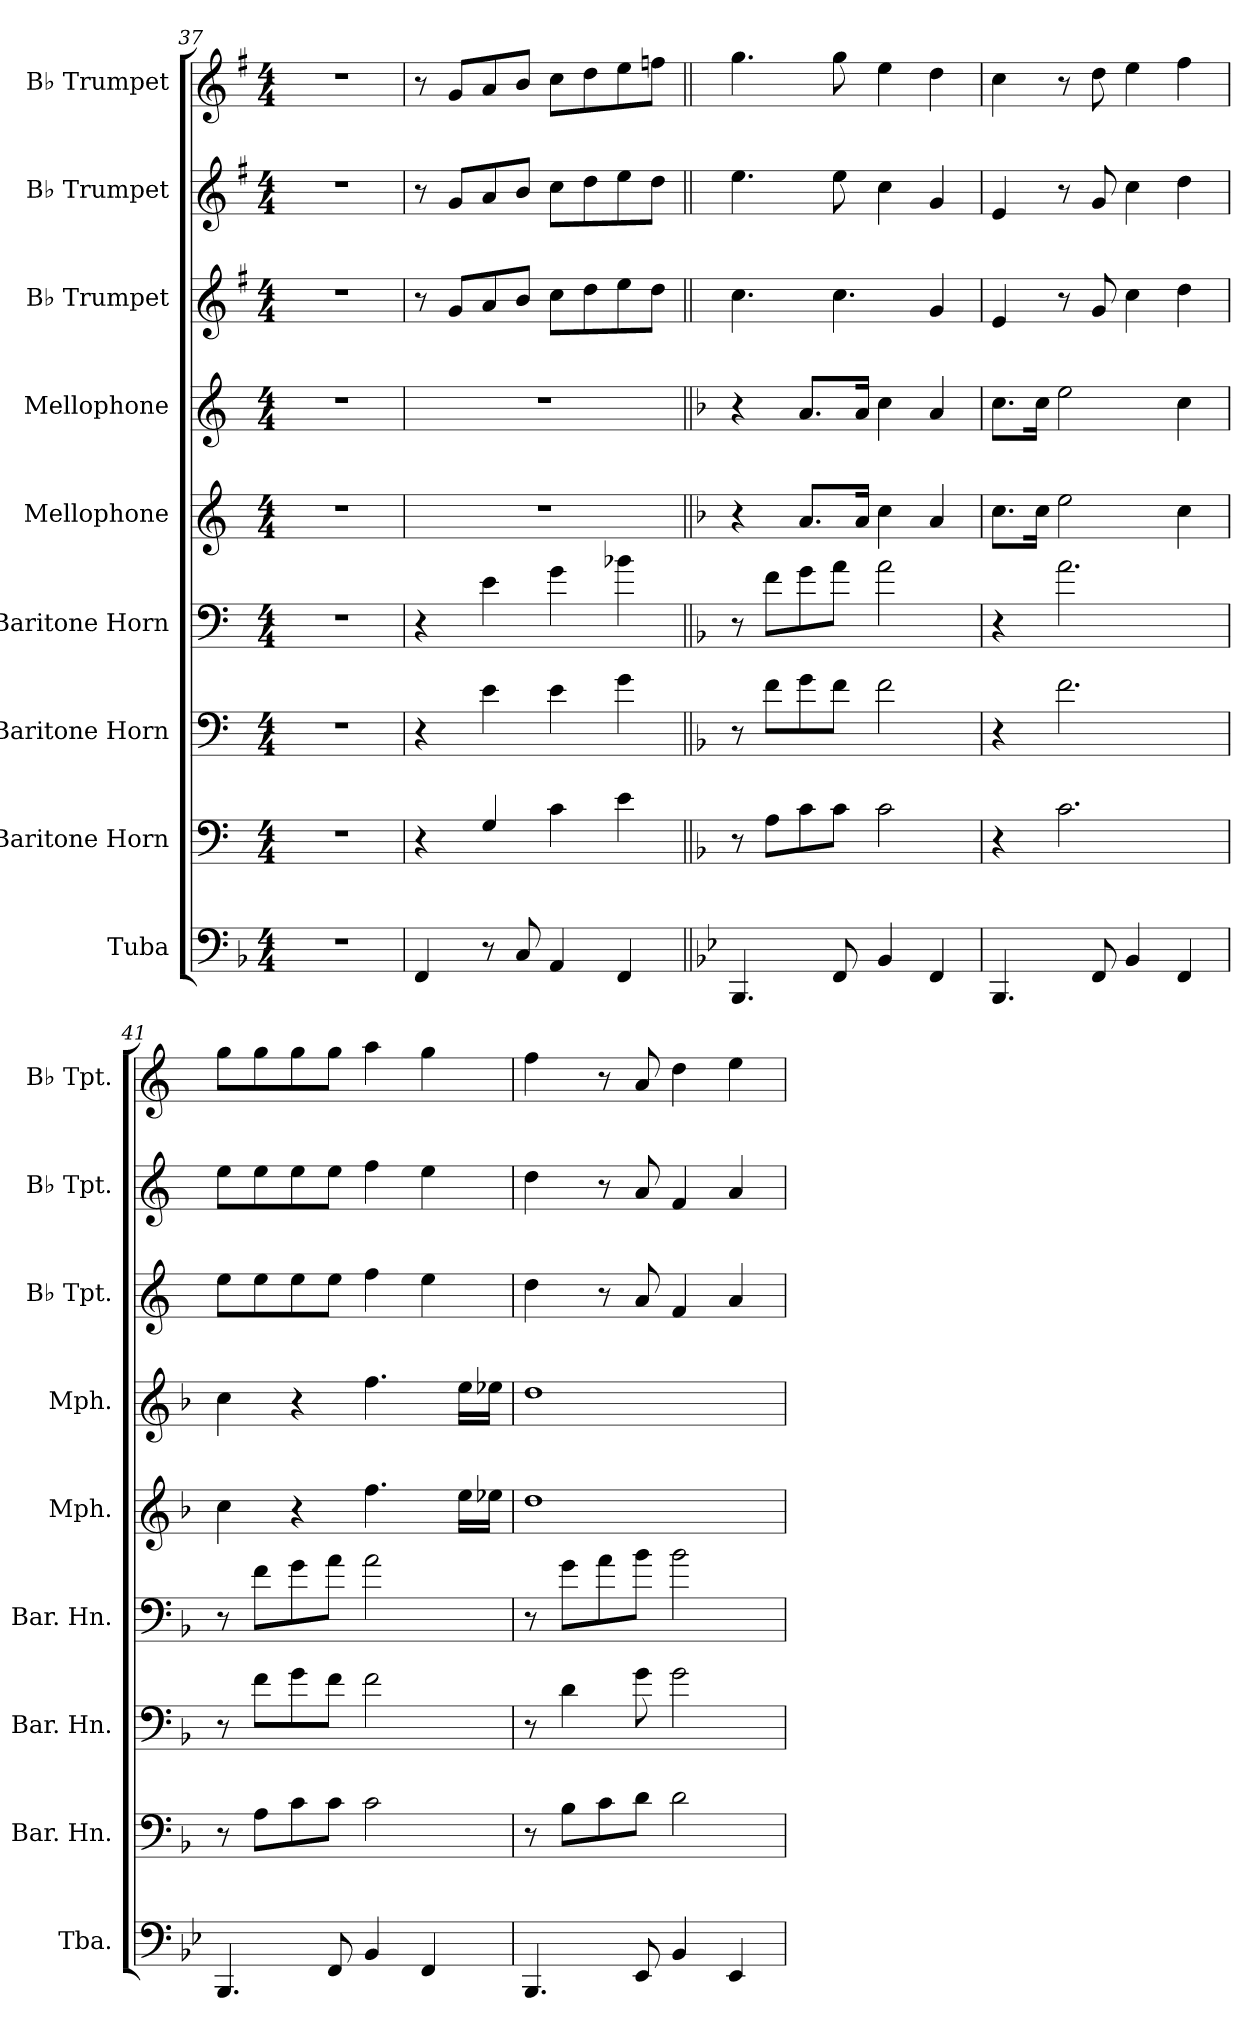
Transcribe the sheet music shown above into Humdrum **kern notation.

**kern	**kern	**kern	**kern	**kern	**kern	**kern	**kern	**kern
*part9	*part8	*part7	*part6	*part5	*part4	*part3	*part2	*part1
*staff9	*staff8	*staff7	*staff6	*staff5	*staff4	*staff3	*staff2	*staff1
*I"Tuba	*I"Baritone Horn	*I"Baritone Horn	*I"Baritone Horn	*I"Mellophone	*I"Mellophone	*I"B♭ Trumpet	*I"B♭ Trumpet	*I"B♭ Trumpet
*I'Tba.	*I'Bar. Hn.	*I'Bar. Hn.	*I'Bar. Hn.	*I'Mph.	*I'Mph.	*I'B♭ Tpt.	*I'B♭ Tpt.	*I'B♭ Tpt.
*clefF4	*clefF4	*clefF4	*clefF4	*clefG2	*clefG2	*clefG2	*clefG2	*clefG2
*	*ITrd4c7	*ITrd4c7	*ITrd4c7	*ITrd4c7	*ITrd4c7	*ITrd1c2	*ITrd1c2	*ITrd1c2
*k[b-]	*k[b-]	*k[b-]	*k[b-]	*k[b-]	*k[b-]	*k[b-]	*k[b-]	*k[b-]
*M4/4	*M4/4	*M4/4	*M4/4	*M4/4	*M4/4	*M4/4	*M4/4	*M4/4
=37	=37	=37	=37	=37	=37	=37	=37	=37
1r	1r	1r	1r	1r	1r	1r	1r	1r
!!LO:PB:g=z
=38	=38	=38	=38	=38	=38	=38	=38	=38
4FF/	4r	4r	4r	1r	1r	8r	8r	8r
.	.	.	.	.	.	8f/L	8f/L	8f/L
8r	4C/	4A\	4A\	.	.	8g/	8g/	8g/
8C/	.	.	.	.	.	8a/J	8a/J	8a/J
4AA/	4F\	4A\	4c\	.	.	8b-\L	8b-\L	8b-\L
.	.	.	.	.	.	8cc\	8cc\	8cc\
4FF/	4A\	4c\	4e-X\	.	.	8dd\	8dd\	8dd\
.	.	.	.	.	.	8cc\J	8cc\J	8ee-X\J
=39||	=39||	=39||	=39||	=39||	=39||	=39||	=39||	=39||
*k[b-e-]	*k[b-e-]	*k[b-e-]	*k[b-e-]	*k[b-e-]	*k[b-e-]	*k[b-e-]	*k[b-e-]	*k[b-e-]
4.BBB-/	8r	8r	8r	4r	4r	4.b-\	4.dd\	4.ff\
.	8D\L	8B-\L	8B-\L	.	.	.	.	.
.	8F\	8c\	8c\	8.d/L	8.d/L	.	.	.
8FF/	8F\J	8B-\J	8d\J	.	.	4.b-\	8dd\	8ff\
.	.	.	.	16d/Jk	16d/Jk	.	.	.
4BB-/	2F\	2B-\	2d\	4f\	4f\	.	4b-\	4dd\
4FF/	.	.	.	4d/	4d/	4f/	4f/	4cc\
=40	=40	=40	=40	=40	=40	=40	=40	=40
4.BBB-/	4r	4r	4r	8.f\L	8.f\L	4d/	4d/	4b-\
.	.	.	.	16f\Jk	16f\Jk	.	.	.
.	2.F\	2.B-\	2.d\	2a\	2a\	8r	8r	8r
8FF/	.	.	.	.	.	8f/	8f/	8cc\
4BB-/	.	.	.	.	.	4b-\	4b-\	4dd\
4FF/	.	.	.	4f\	4f\	4cc\	4cc\	4ee-\
=41	=41	=41	=41	=41	=41	=41	=41	=41
4.BBB-/	8r	8r	8r	4f\	4f\	8dd\L	8dd\L	8ff\L
.	8D\L	8B-\L	8B-\L	.	.	8dd\	8dd\	8ff\
.	8F\	8c\	8c\	4r	4r	8dd\	8dd\	8ff\
8FF/	8F\J	8B-\J	8d\J	.	.	8dd\J	8dd\J	8ff\J
4BB-/	2F\	2B-\	2d\	4.b-\	4.b-\	4ee-\	4ee-\	4gg\
4FF/	.	.	.	.	.	4dd\	4dd\	4ff\
.	.	.	.	16a\LL	16a\LL	.	.	.
.	.	.	.	16a-X\JJ	16a-X\JJ	.	.	.
=42	=42	=42	=42	=42	=42	=42	=42	=42
4.BBB-/	8r	8r	8r	1g	1g	4cc\	4cc\	4ee-\
.	8E-\L	4G\	8c\L	.	.	.	.	.
.	8F\	.	8d\	.	.	8r	8r	8r
8EE-/	8G\J	8c\	8e-\J	.	.	8g/	8g/	8g/
4BB-/	2G\	2c\	2e-\	.	.	4e-/	4e-/	4cc\
4EE-/	.	.	.	.	.	4g/	4g/	4dd\
=	=	=	=	=	=	=	=	=
*-	*-	*-	*-	*-	*-	*-	*-	*-
